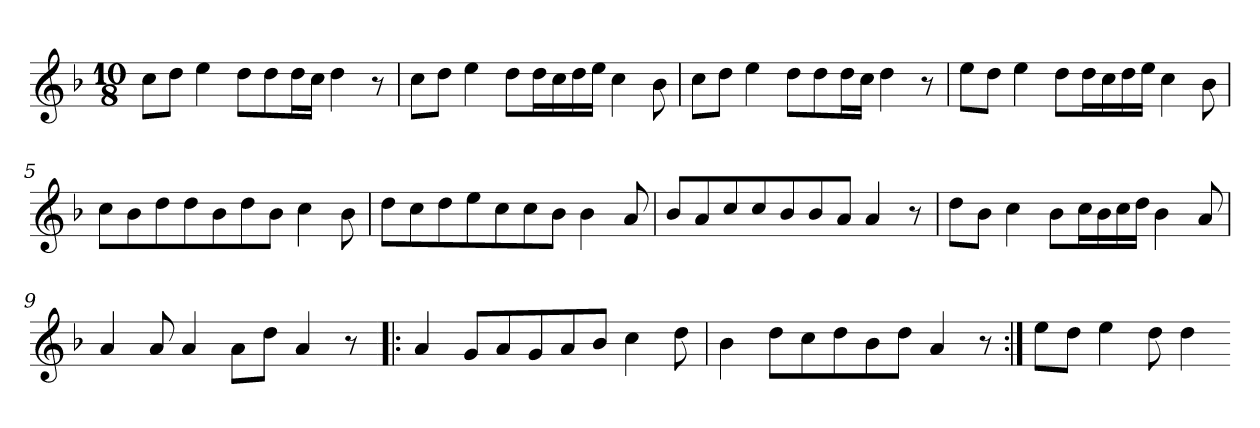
**kern
*part1
*staff1
*clefG2
*k[b-]
*M10/8
=1
8cc\L
8dd\J
4ee
8dd\L
8dd\
16dd\L
16cc\JJ
4dd
8r
=2
8cc\L
8dd\J
4ee
8dd\L
16dd\L
16cc\
16dd\
16ee\JJ
4cc
8b-
=3
8cc\L
8dd\J
4ee
8dd\L
8dd\
16dd\L
16cc\JJ
4dd
8r
=4
8ee\L
8dd\J
4ee
8dd\L
16dd\L
16cc\
16dd\
16ee\JJ
4cc
8b-
=5
8cc\L
8b-\
8dd\
8dd\
8b-\
8dd\
8b-\J
4cc
8b-
=6
8dd\L
8cc\
8dd\
8ee\
8cc\
8cc\
8b-\J
4b-
8a
=7
8b-/L
8a/
8cc/
8cc/
8b-/
8b-/
8a/J
4a
8r
=8
8dd\L
8b-\J
4cc
8b-\L
16cc\L
16b-\
16cc\
16dd\JJ
4b-
8a
=9
4a
8a
4a
8a\L
8dd\J
4a
8r
=10!|:
4a
8g/L
8a/
8g/
8a/
8b-/J
4cc
8dd
=11
4b-
8dd\L
8cc\
8dd\
8b-\
8dd\J
4a
8r
=12:|!
8ee\L
8dd\J
4ee
8dd
4dd
=-
*-
